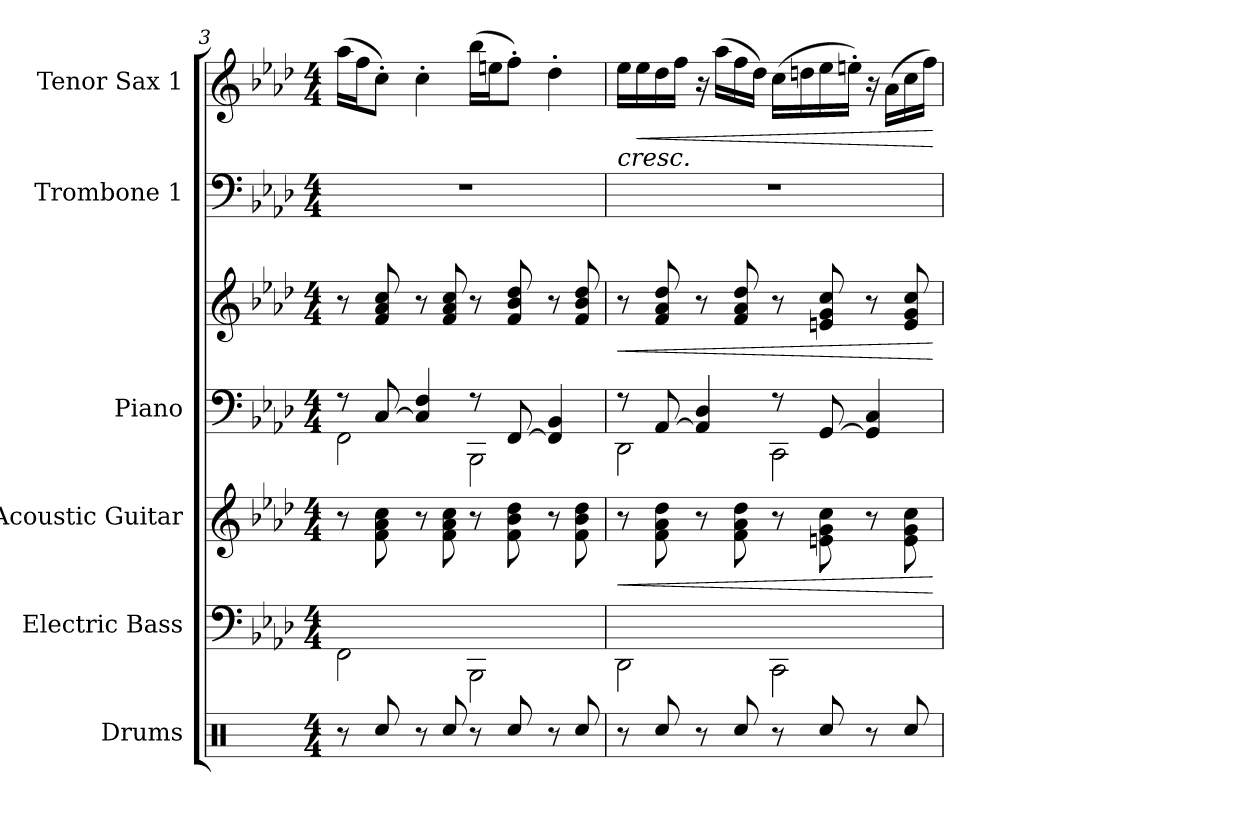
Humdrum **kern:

**kern	**kern	**kern	**dynam	**kern	**kern	**dynam	**kern	**kern	**dynam
*part6	*part5	*part4	*part4	*part3	*part3	*part3	*part2	*part1	*part1
*staff7	*staff6	*staff5	*staff5	*staff4	*staff3	*staff3/4	*staff2	*staff1	*staff1
*I"Drums	*I"Electric Bass	*I"Acoustic Guitar	*	*I"Piano	*	*	*I"Trombone 1	*I"Tenor Sax 1	*
*I'Drums	*I'El. B.	*I'Guit.	*	*I'Piano	*	*	*I'Tbn. 1	*I'Tenor 1	*
*clefX	*	*	*	*clefF4	*clefG2	*	*clefF4	*clefG2	*
*	*ITrd7c12	*	*	*	*	*	*	*ITrd8c14	*
*k[]	*k[b-e-a-d-]	*k[b-e-a-d-]	*	*k[b-e-a-d-]	*k[b-e-a-d-]	*	*k[b-e-a-d-]	*k[b-e-a-d-]	*
*M4/4	*M4/4	*M4/4	*	*M4/4	*M4/4	*	*M4/4	*M4/4	*
=3	=3	=3	=3	=3	=3	=3	=3	=3	=3
*	*	*	*	*^	*	*	*	*	*
8r	2FFF\	8r	.	8r	2FF\	8r	.	1r	(16a-\LL	.
.	.	.	.	.	.	.	.	.	16f\J	.
8Rcc/	.	8f\ 8a-\ 8cc\	.	[8C/	.	8f/ 8a-/ 8cc/	.	.	8c'\J)	.
8r	.	8r	.	4C/] 4F/	.	8r	.	.	4c'\	.
8Rcc/	.	8f\ 8a-\ 8cc\	.	.	.	8f/ 8a-/ 8cc/	.	.	.	.
8r	2BBBB-\	8r	.	8r	2BBB-\	8r	.	.	(16b-\LL	.
.	.	.	.	.	.	.	.	.	16en\J	.
8Rcc/	.	8f\ 8b-\ 8dd-\	.	[8FF/	.	8f/ 8b-/ 8dd-/	.	.	8f'\J)	.
8r	.	8r	.	4FF/] 4BB-/	.	8r	.	.	4d-'\	.
8Rcc/	.	8f\ 8b-\ 8dd-\	.	.	.	8f/ 8b-/ 8dd-/	.	.	.	.
=4	=4	=4	=4	=4	=4	=4	=4	=4	=4	=4
!	!	!	!LO:HP:b	!	!	!	!LO:HP:b	!	!	!LO:HP:b
8r	2DDD-\	8r	<	8r	2DD-\	8r	<	1r	16e-\LL	<
!	!	!	!	!	!	!	!	!	!	!LO:HP:b
.	.	.	.	.	.	.	.	.	16e-\	<
8Rcc/	.	8f\ 8a-\ 8dd-\	.	[8AA-/	.	8f/ 8a-/ 8dd-/	.	.	16d-\	.
.	.	.	.	.	.	.	.	.	16f\JJ	.
8r	.	8r	.	4AA-/] 4D-/	.	8r	.	.	16r	.
.	.	.	.	.	.	.	.	.	(16a-\LL	.
8Rcc/	.	8f\ 8a-\ 8dd-\	.	.	.	8f/ 8a-/ 8dd-/	.	.	16f\	.
.	.	.	.	.	.	.	.	.	16d-\JJ)	.
8r	2CCC\	8r	.	8r	2CC\	8r	.	.	(16c\LL	.
.	.	.	.	.	.	.	.	.	16dn\	.
8Rcc/	.	8en\ 8g\ 8cc\	.	[8GG/	.	8en/ 8g/ 8cc/	.	.	16e-\	.
.	.	.	.	.	.	.	.	.	16en'\JJ)	.
8r	.	8r	.	4GG/] 4C/	.	8r	.	.	16r	.
.	.	.	.	.	.	.	.	.	(16A-\LL	.
8Rcc/	.	8e\ 8g\ 8cc\	.	.	.	8e/ 8g/ 8cc/	.	.	16c\	.
.	.	.	.	.	.	.	.	.	16f\JJ)	.
*	*	*	*	*v	*v	*	*	*	*	*
.	.	.	[	.	.	[	.	.	[ [
=	=	=	=	=	=	=	=	=	=
*-	*-	*-	*-	*-	*-	*-	*-	*-	*-
